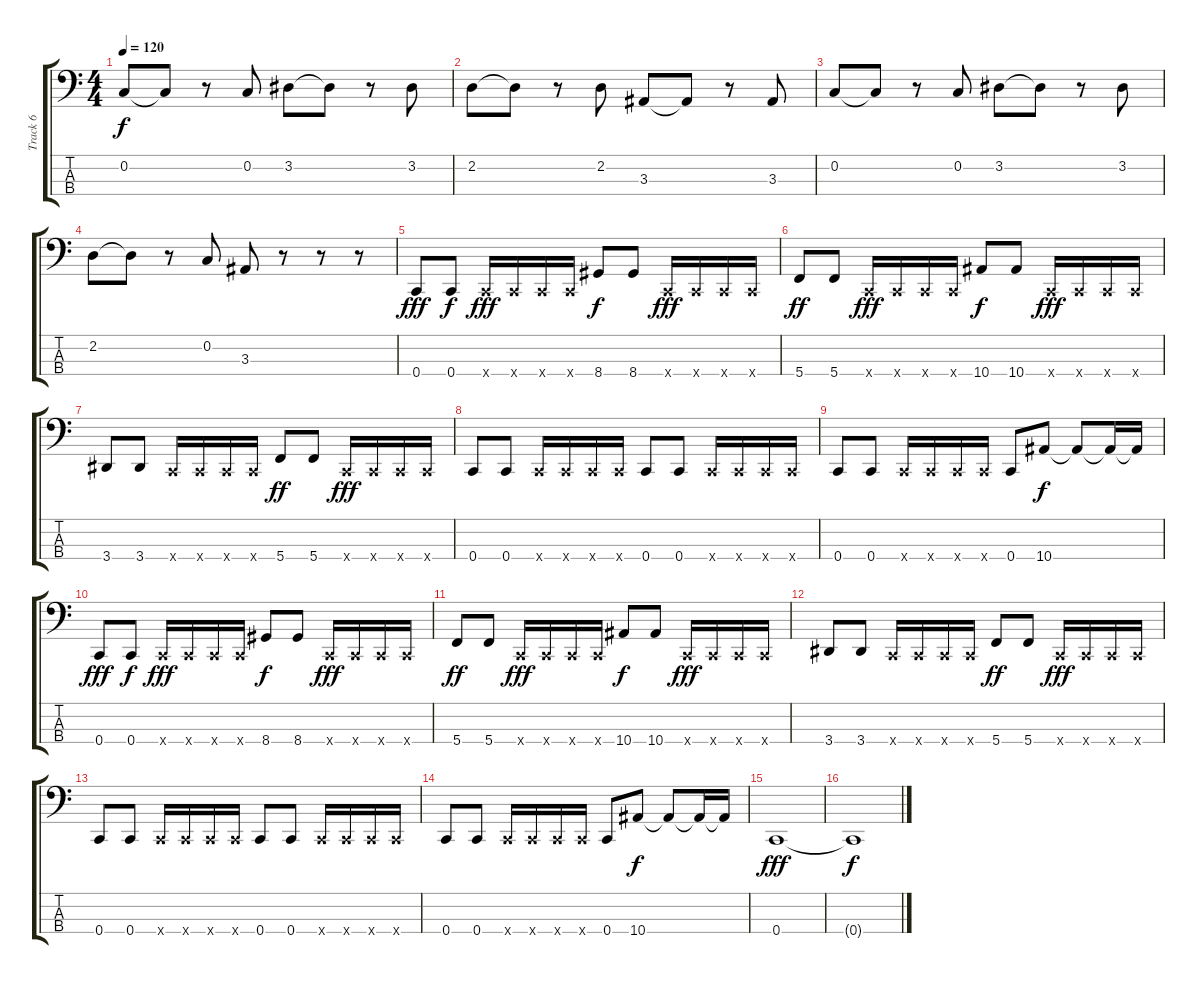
\track ("Track 6" "Track 6") {instrument electricbassfinger}
\staff {score tabs}
\tuning (F2 C2 G1 C1) {hide}
\ts (4 4)
\tempo 120
\clef f4
\ks c
0.2.8{dy f} 0.2{t}.8 r.8 0.2.8 3.2.8 3.2{t}.8 r.8 3.2.8 |
2.2.8 2.2{t}.8 r.8 2.2.8 3.3.8 3.3{t}.8 r.8 3.3.8 |
0.2.8 0.2{t}.8 r.8 0.2.8 3.2.8 3.2{t}.8 r.8 3.2.8 |
2.2.8 2.2{t}.8 r.8 0.2.8 3.3.8 r.8 r.8 r.8 |
0.4.8{dy fff volume 16} 0.4.8{dy f} 0.4{x}.16{dy fff} 0.4{x}.16 0.4{x}.16 0.4{x}.16 8.4.8{dy f} 8.4.8 0.4{x}.16{dy fff} 0.4{x}.16 0.4{x}.16 0.4{x}.16 |
5.4.8{dy ff} 5.4.8 0.4{x}.16{dy fff} 0.4{x}.16 0.4{x}.16 0.4{x}.16 10.4.8{dy f} 10.4.8 0.4{x}.16{dy fff} 0.4{x}.16 0.4{x}.16 0.4{x}.16 |
3.4.8 3.4.8 0.4{x}.16 0.4{x}.16 0.4{x}.16 0.4{x}.16 5.4.8{dy ff} 5.4.8 0.4{x}.16{dy fff} 0.4{x}.16 0.4{x}.16 0.4{x}.16 |
0.4.8 0.4.8 0.4{x}.16 0.4{x}.16 0.4{x}.16 0.4{x}.16 0.4.8 0.4.8 0.4{x}.16 0.4{x}.16 0.4{x}.16 0.4{x}.16 |
0.4.8 0.4.8 0.4{x}.16 0.4{x}.16 0.4{x}.16 0.4{x}.16 0.4.8 10.4.8{dy f} 10.4{t}.8 10.4{t}.16 10.4{t}.16 |
0.4.8{dy fff volume 16} 0.4.8{dy f} 0.4{x}.16{dy fff} 0.4{x}.16 0.4{x}.16 0.4{x}.16 8.4.8{dy f} 8.4.8 0.4{x}.16{dy fff} 0.4{x}.16 0.4{x}.16 0.4{x}.16 |
5.4.8{dy ff} 5.4.8 0.4{x}.16{dy fff} 0.4{x}.16 0.4{x}.16 0.4{x}.16 10.4.8{dy f} 10.4.8 0.4{x}.16{dy fff} 0.4{x}.16 0.4{x}.16 0.4{x}.16 |
3.4.8 3.4.8 0.4{x}.16 0.4{x}.16 0.4{x}.16 0.4{x}.16 5.4.8{dy ff} 5.4.8 0.4{x}.16{dy fff} 0.4{x}.16 0.4{x}.16 0.4{x}.16 |
0.4.8 0.4.8 0.4{x}.16 0.4{x}.16 0.4{x}.16 0.4{x}.16 0.4.8 0.4.8 0.4{x}.16 0.4{x}.16 0.4{x}.16 0.4{x}.16 |
0.4.8 0.4.8 0.4{x}.16 0.4{x}.16 0.4{x}.16 0.4{x}.16 0.4.8 10.4.8{dy f} 10.4{t}.8 10.4{t}.16 10.4{t}.16 |
0.4.1{dy fff} |
0.4{t}.1{dy f}
